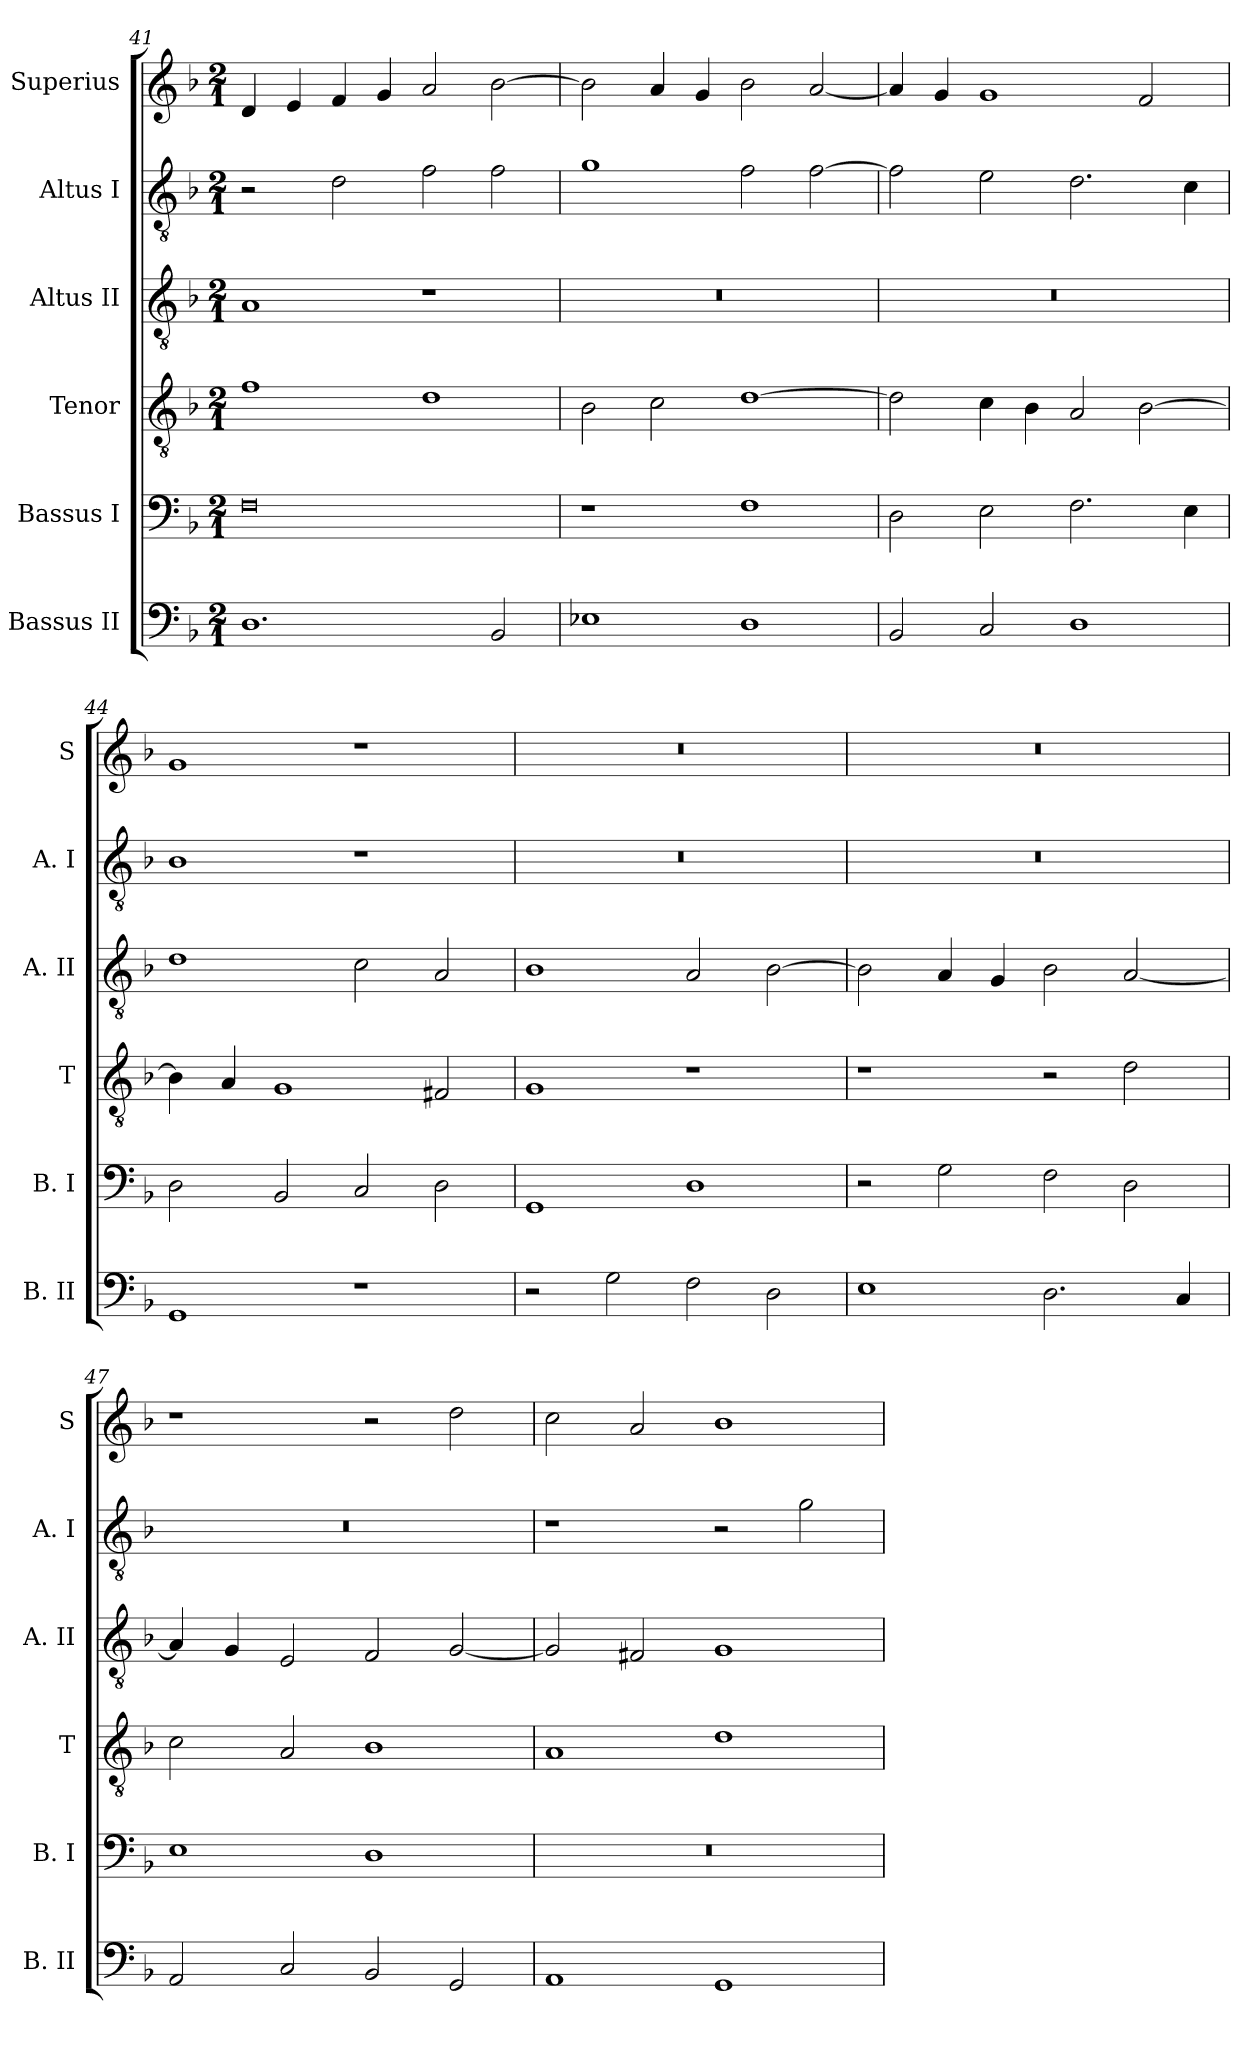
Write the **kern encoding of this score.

**kern	**kern	**kern	**kern	**kern	**kern
*part6	*part5	*part4	*part3	*part2	*part1
*staff6	*staff5	*staff4	*staff3	*staff2	*staff1
*I"Bassus II	*I"Bassus I	*I"Tenor	*I"Altus II	*I"Altus I	*I"Superius
*I'B. II	*I'B. I	*I'T	*I'A. II	*I'A. I	*I'S
*clefF4	*clefF4	*clefGv2	*clefGv2	*clefGv2	*clefG2
*k[b-]	*k[b-]	*k[b-]	*k[b-]	*k[b-]	*k[b-]
*F:	*F:	*F:	*F:	*F:	*F:
*M2/1	*M2/1	*M2/1	*M2/1	*M2/1	*M2/1
=41	=41	=41	=41	=41	=41
1.D	0F	1f	1A	2r	4d
.	.	.	.	.	4e
.	.	.	.	2d	4f
.	.	.	.	.	4g
.	.	1d	1r	2f	2a
2BB-	.	.	.	2f	[2b-
=42	=42	=42	=42	=42	=42
1E-X	1r	2B-	0r	1g	2b-]
.	.	2c	.	.	4a
.	.	.	.	.	4g
1D	1F	[1d	.	2f	2b-
.	.	.	.	[2f	[2a
=43	=43	=43	=43	=43	=43
2BB-	2D	2d]	0r	2f]	4a]
.	.	.	.	.	4g
2C	2E	4c	.	2e	1g
.	.	4B-	.	.	.
1D	2.F	2A	.	2.d	.
.	.	[2B-	.	.	2f
.	4E	.	.	4c	.
=44	=44	=44	=44	=44	=44
1GG	2D	4B-]	1d	1B-	1g
.	.	4A	.	.	.
.	2BB-	1G	.	.	.
1r	2C	.	2c	1r	1r
.	2D	2F#X	2A	.	.
=45	=45	=45	=45	=45	=45
2r	1GG	1G	1B-	0r	0r
2G	.	.	.	.	.
2F	1D	1r	2A	.	.
2D	.	.	[2B-	.	.
=46	=46	=46	=46	=46	=46
1E	2r	1r	2B-]	0r	0r
.	2G	.	4A	.	.
.	.	.	4G	.	.
2.D	2F	2r	2B-	.	.
.	2D	2d	[2A	.	.
4C	.	.	.	.	.
=47	=47	=47	=47	=47	=47
2AA	1E	2c	4A]	0r	1r
.	.	.	4G	.	.
2C	.	2A	2E	.	.
2BB-	1D	1B-	2F	.	2r
2GG	.	.	[2G	.	2dd
=48	=48	=48	=48	=48	=48
1AA	0r	1A	2G]	1r	2cc
.	.	.	2F#X	.	2a
1GG	.	1d	1G	2r	1b-
.	.	.	.	2g	.
=	=	=	=	=	=
*-	*-	*-	*-	*-	*-
